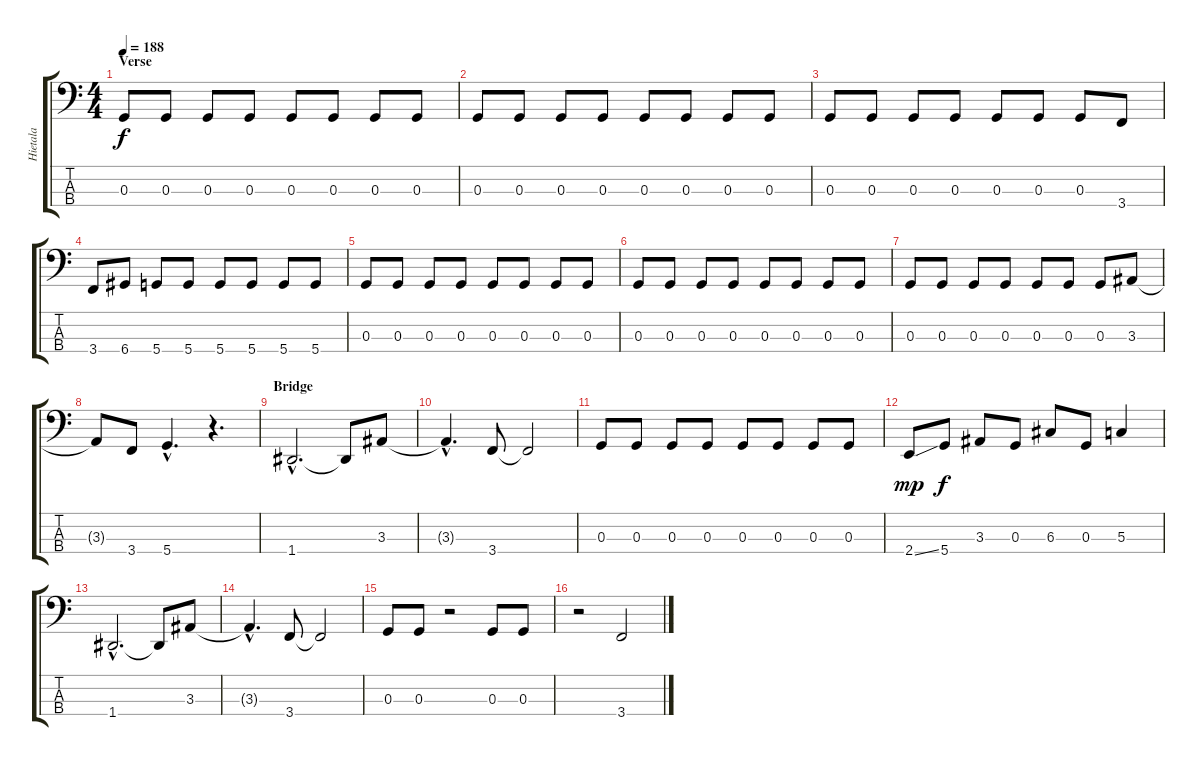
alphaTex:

\track ("Hietala" "Hietala") {instrument electricbassfinger}
\staff {score tabs}
\tuning (F2 C2 G1 D1) {hide}
\ts (4 4)
\section ("" "Verse")
\tempo 188
\clef f4
\ks c
0.3.8{dy f} 0.3.8 0.3.8 0.3.8 0.3.8 0.3.8 0.3.8 0.3.8 |
0.3.8 0.3.8 0.3.8 0.3.8 0.3.8 0.3.8 0.3.8 0.3.8 |
0.3.8 0.3.8 0.3.8 0.3.8 0.3.8 0.3.8 0.3.8 3.4.8 |
3.4.8 6.4.8 5.4.8 5.4.8 5.4.8 5.4.8 5.4.8 5.4.8 |
0.3.8 0.3.8 0.3.8 0.3.8 0.3.8 0.3.8 0.3.8 0.3.8 |
0.3.8 0.3.8 0.3.8 0.3.8 0.3.8 0.3.8 0.3.8 0.3.8 |
0.3.8 0.3.8 0.3.8 0.3.8 0.3.8 0.3.8 0.3.8 3.3.8 |
3.3{t}.8 3.4.8 5.4{hac}.4{d} r.4{d} |
\section ("" "Bridge")
1.4{hac}.2{d} 1.4{t}.8 3.3.8 |
3.3{hac t}.4{d} 3.4.8 3.4{t}.2 |
0.3.8 0.3.8 0.3.8 0.3.8 0.3.8 0.3.8 0.3.8 0.3.8 |
2.4{ss}.8{dy mp} 5.4.8{dy f} 3.3.8 0.3.8 6.3.8 0.3.8 5.3.4 |
1.4{hac}.2{d} 1.4{t}.8 3.3.8 |
3.3{hac t}.4{d} 3.4.8 3.4{t}.2 |
0.3.8 0.3.8 r.2 0.3.8 0.3.8 |
r.2 3.4.2
